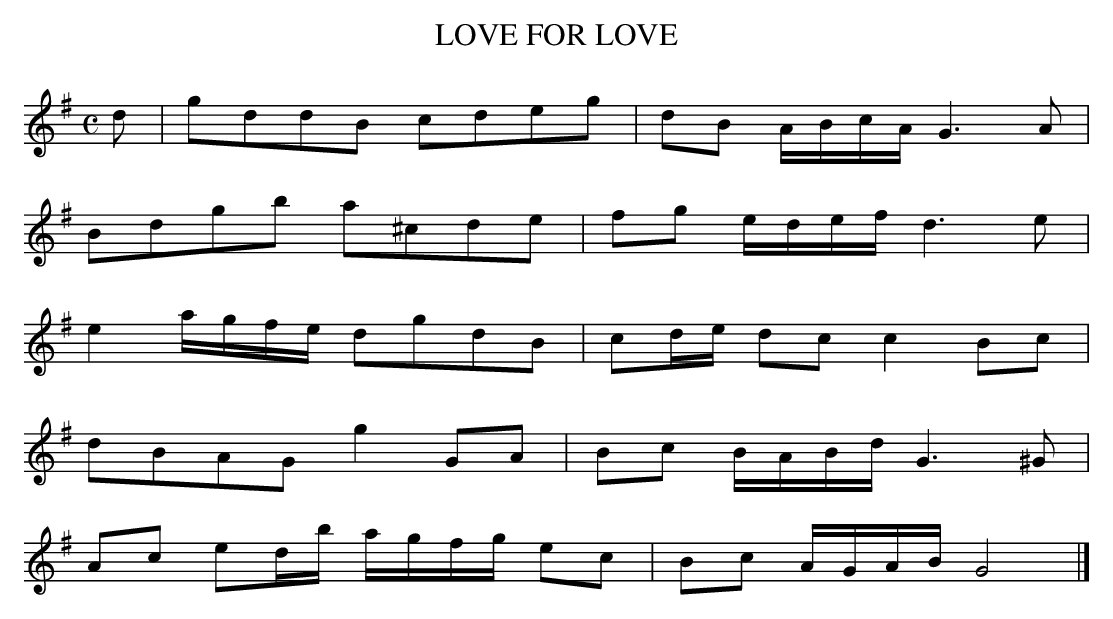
X:1
T:LOVE FOR LOVE
Y:"slow with expression"
M:C
L:1/8
K:G
d|gddB cdeg|dB A/B/c/A/ G3A|
Bdgb a^cde|fg e/d/e/f/ d3e|
e2 a/g/f/e/ dgdB|cd/e/ dc c2Bc|
dBAG g2GA|Bc B/A/B/d/ G3^G|
Ac ed/b/ a/g/f/g/ ec|Bc A/G/A/B/ G4|]
